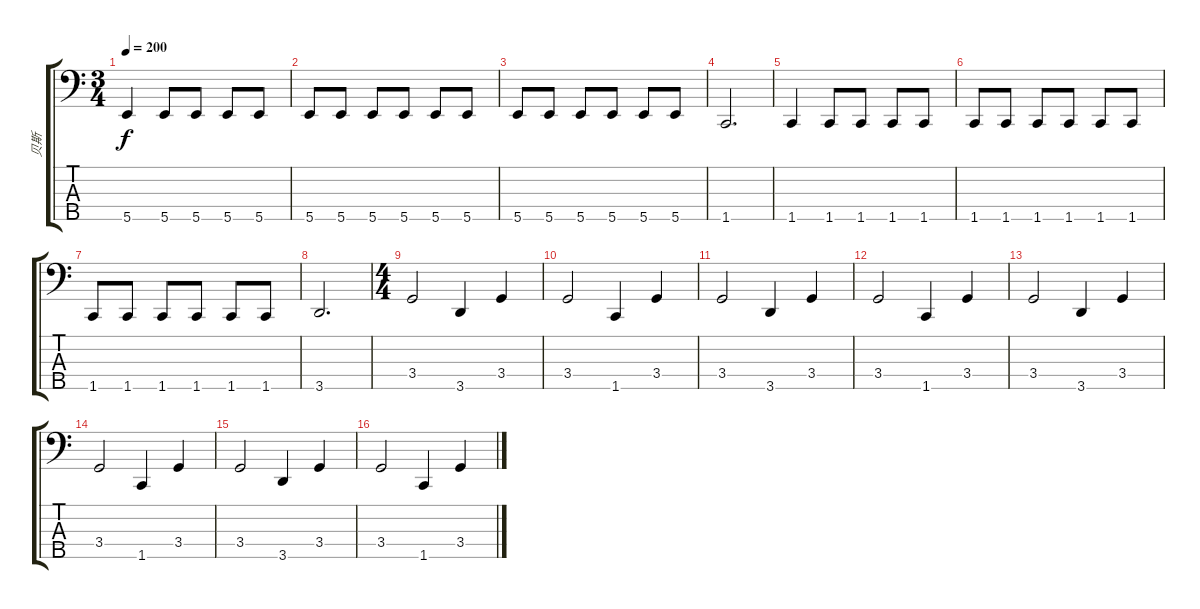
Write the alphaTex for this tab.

\track ("贝斯" "贝斯") {instrument electricbassfinger}
\staff {score tabs}
\tuning (G2 D2 A1 E1 B0) {hide}
\ts (3 4)
\tempo 200
\clef f4
\ks c
5.5.4{dy f} 5.5.8 5.5.8 5.5.8 5.5.8 |
5.5.8 5.5.8 5.5.8 5.5.8 5.5.8 5.5.8 |
5.5.8 5.5.8 5.5.8 5.5.8 5.5.8 5.5.8 |
1.5.2{d} |
1.5.4 1.5.8 1.5.8 1.5.8 1.5.8 |
1.5.8 1.5.8 1.5.8 1.5.8 1.5.8 1.5.8 |
1.5.8 1.5.8 1.5.8 1.5.8 1.5.8 1.5.8 |
3.5.2{d} |
\ts (4 4)
3.4.2 3.5.4 3.4.4 |
3.4.2 1.5.4 3.4.4 |
3.4.2 3.5.4 3.4.4 |
3.4.2 1.5.4 3.4.4 |
3.4.2 3.5.4 3.4.4 |
3.4.2 1.5.4 3.4.4 |
3.4.2 3.5.4 3.4.4 |
3.4.2 1.5.4 3.4.4
